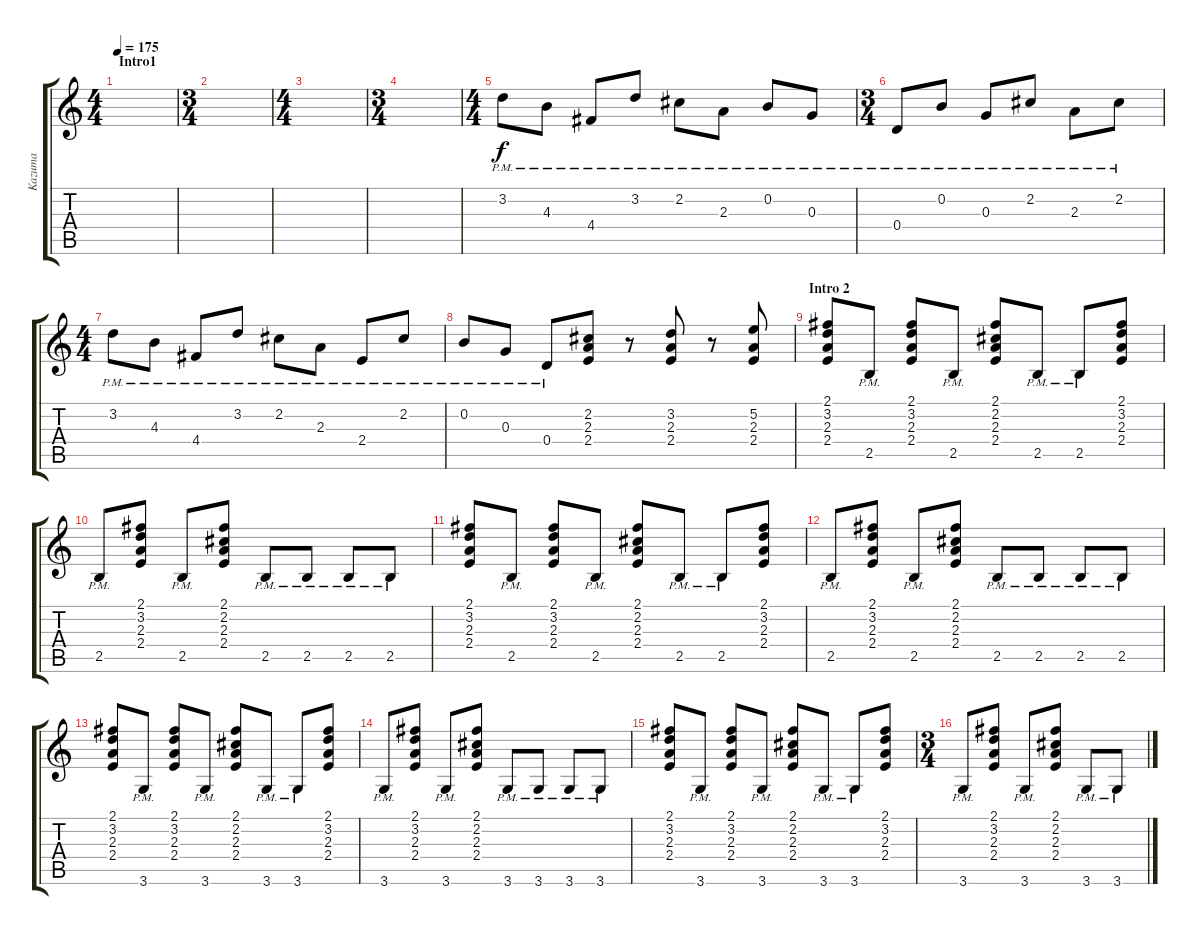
\track ("Kazuma" "Kazuma") {instrument distortionguitar}
\staff {score tabs}
\tuning (E4 B3 G3 D3 A2 E2) {hide}
\ts (4 4)
\section ("" "Intro1")
\tempo 175
\clef g2
\ks c
|
\ts (3 4)
|
\ts (4 4)
|
\ts (3 4)
|
\ts (4 4)
3.2{pm}.8 4.3{pm}.8 4.4{pm}.8 3.2{pm}.8 2.2{pm}.8 2.3{pm}.8 0.2{pm}.8 0.3{pm}.8 |
\ts (3 4)
0.4{pm}.8 0.2{pm}.8 0.3{pm}.8 2.2{pm}.8 2.3{pm}.8 2.2{pm}.8 |
\ts (4 4)
3.2{pm}.8 4.3{pm}.8 4.4{pm}.8 3.2{pm}.8 2.2{pm}.8 2.3{pm}.8 2.4{pm}.8 2.2{pm}.8 |
0.2{pm}.8 0.3{pm}.8 0.4{pm}.8 (2.2 2.3 2.4).8 r.8 (3.2 2.3 2.4).8 r.8 (5.2 2.3 2.4).8 |
\section ("" "Intro 2")
(2.1 3.2 2.3 2.4).8 2.5{pm}.8 (2.1 3.2 2.3 2.4).8 2.5{pm}.8 (2.1 2.2 2.3 2.4).8 2.5{pm}.8 2.5{pm}.8 (2.1 3.2 2.3 2.4).8 |
2.5{pm}.8 (2.1 3.2 2.3 2.4).8 2.5{pm}.8 (2.1 2.2 2.3 2.4).8 2.5{pm}.8 2.5{pm}.8 2.5{pm}.8 2.5{pm}.8 |
(2.1 3.2 2.3 2.4).8 2.5{pm}.8 (2.1 3.2 2.3 2.4).8 2.5{pm}.8 (2.1 2.2 2.3 2.4).8 2.5{pm}.8 2.5{pm}.8 (2.1 3.2 2.3 2.4).8 |
2.5{pm}.8 (2.1 3.2 2.3 2.4).8 2.5{pm}.8 (2.1 2.2 2.3 2.4).8 2.5{pm}.8 2.5{pm}.8 2.5{pm}.8 2.5{pm}.8 |
(2.1 3.2 2.3 2.4).8 3.6{pm}.8 (2.1 3.2 2.3 2.4).8 3.6{pm}.8 (2.1 2.2 2.3 2.4).8 3.6{pm}.8 3.6{pm}.8 (2.1 3.2 2.3 2.4).8 |
3.6{pm}.8 (2.1 3.2 2.3 2.4).8 3.6{pm}.8 (2.1 2.2 2.3 2.4).8 3.6{pm}.8 3.6{pm}.8 3.6{pm}.8 3.6{pm}.8 |
(2.1 3.2 2.3 2.4).8 3.6{pm}.8 (2.1 3.2 2.3 2.4).8 3.6{pm}.8 (2.1 2.2 2.3 2.4).8 3.6{pm}.8 3.6{pm}.8 (2.1 3.2 2.3 2.4).8 |
\ts (3 4)
3.6{pm}.8 (2.1 3.2 2.3 2.4).8 3.6{pm}.8 (2.1 2.2 2.3 2.4).8 3.6{pm}.8 3.6{pm}.8
